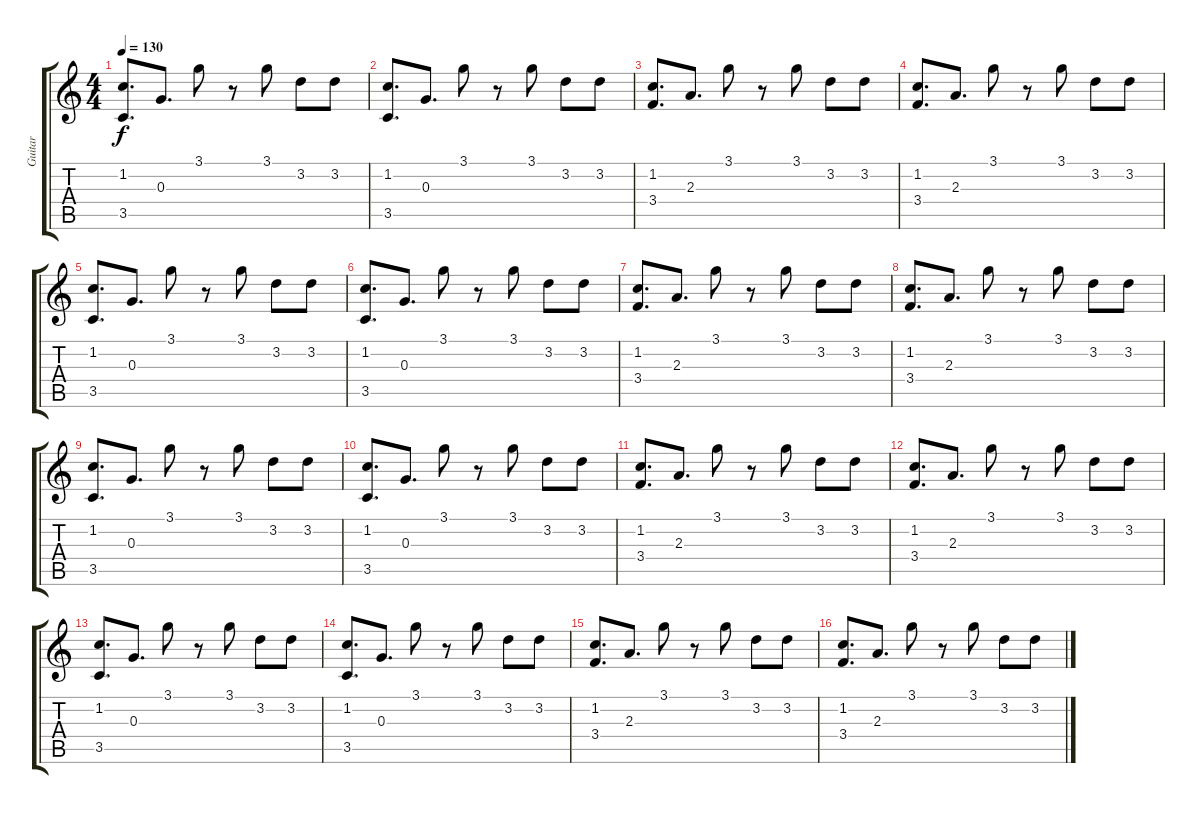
\track ("Guitar" "Guitar") {instrument acousticguitarsteel}
\staff {score tabs}
\tuning (E4 B3 G3 D3 A2 E2) {hide}
\ts (4 4)
\tempo 130
\clef g2
\ks c
(1.2 3.5).8{d dy f} 0.3.8{d} 3.1.8 r.8 3.1.8 3.2.8 3.2.8 |
(1.2 3.5).8{d} 0.3.8{d} 3.1.8 r.8 3.1.8 3.2.8 3.2.8 |
(1.2 3.4).8{d} 2.3.8{d} 3.1.8 r.8 3.1.8 3.2.8 3.2.8 |
(1.2 3.4).8{d} 2.3.8{d} 3.1.8 r.8 3.1.8 3.2.8 3.2.8 |
(1.2 3.5).8{d} 0.3.8{d} 3.1.8 r.8 3.1.8 3.2.8 3.2.8 |
(1.2 3.5).8{d} 0.3.8{d} 3.1.8 r.8 3.1.8 3.2.8 3.2.8 |
(1.2 3.4).8{d} 2.3.8{d} 3.1.8 r.8 3.1.8 3.2.8 3.2.8 |
(1.2 3.4).8{d} 2.3.8{d} 3.1.8 r.8 3.1.8 3.2.8 3.2.8 |
(1.2 3.5).8{d} 0.3.8{d} 3.1.8 r.8 3.1.8 3.2.8 3.2.8 |
(1.2 3.5).8{d} 0.3.8{d} 3.1.8 r.8 3.1.8 3.2.8 3.2.8 |
(1.2 3.4).8{d} 2.3.8{d} 3.1.8 r.8 3.1.8 3.2.8 3.2.8 |
(1.2 3.4).8{d} 2.3.8{d} 3.1.8 r.8 3.1.8 3.2.8 3.2.8 |
(1.2 3.5).8{d} 0.3.8{d} 3.1.8 r.8 3.1.8 3.2.8 3.2.8 |
(1.2 3.5).8{d} 0.3.8{d} 3.1.8 r.8 3.1.8 3.2.8 3.2.8 |
(1.2 3.4).8{d} 2.3.8{d} 3.1.8 r.8 3.1.8 3.2.8 3.2.8 |
(1.2 3.4).8{d} 2.3.8{d} 3.1.8 r.8 3.1.8 3.2.8 3.2.8
